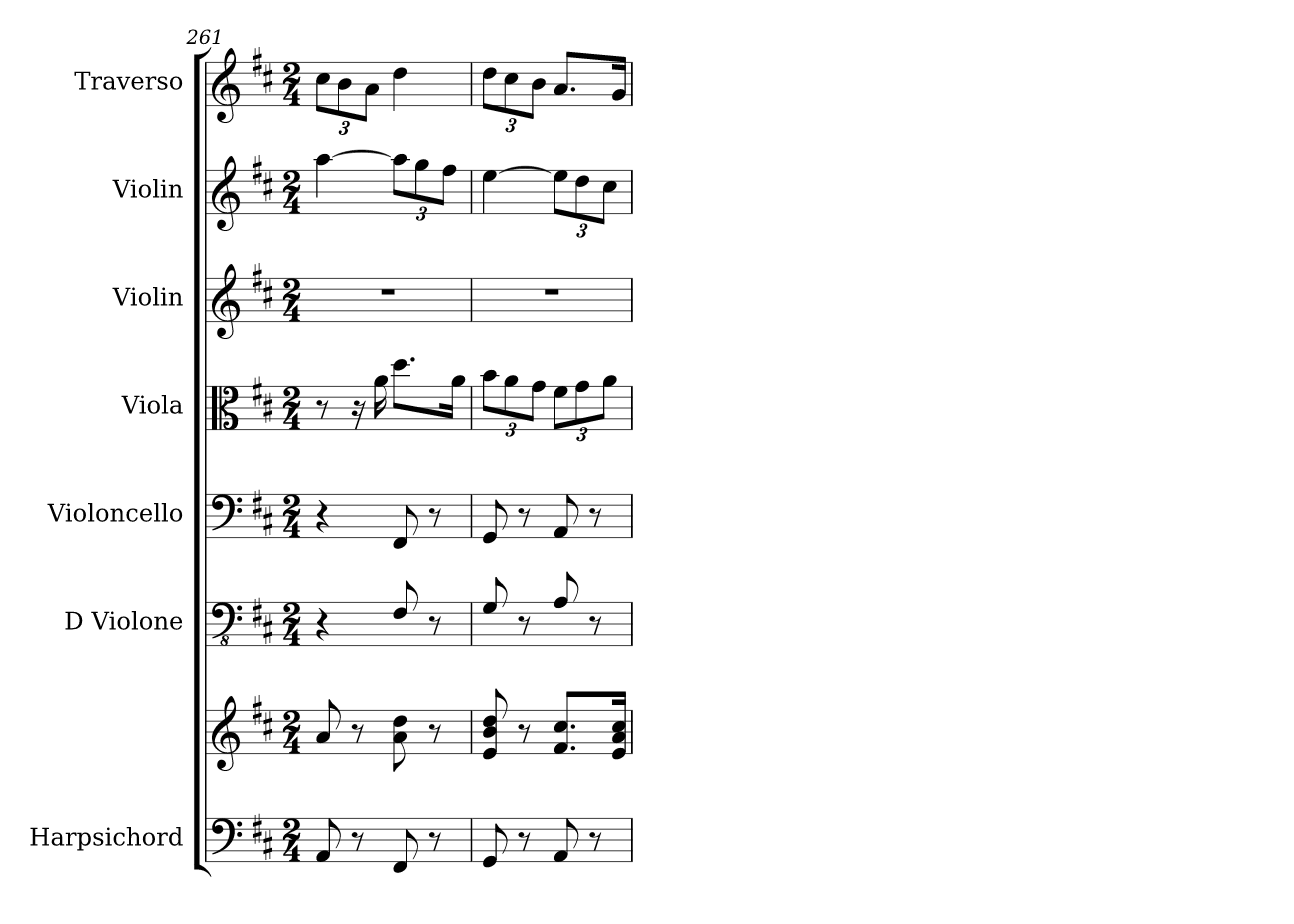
**kern	**kern	**kern	**kern	**kern	**kern	**kern	**kern
*part7	*part7	*part6	*part5	*part4	*part3	*part2	*part1
*staff8	*staff7	*staff6	*staff5	*staff4	*staff3	*staff2	*staff1
*I"Harpsichord	*	*I"D Violone	*I"Violoncello	*I"Viola	*I"Violin	*I"Violin	*I"Traverso
*I'Hch.	*	*I'D Vne.	*I'Vc.	*I'Vla.	*I'Vln.	*I'Vln.	*I'Trv.
*clefF4	*clefG2	*clefFv4	*clefF4	*clefC3	*clefG2	*clefG2	*clefG2
*	*	*ITrd7c12	*	*	*	*	*
*k[f#c#]	*k[f#c#]	*k[f#c#]	*k[f#c#]	*k[f#c#]	*k[f#c#]	*k[f#c#]	*k[f#c#]
*M2/4	*M2/4	*M2/4	*M2/4	*M2/4	*M2/4	*M2/4	*M2/4
*	*	*	*	*	*	*	*Xbrackettup
=261	=261	=261	=261	=261	=261	=261	=261
8AA/	8a/	4r	4r	8r	2r	[4aa\	12cc#\L
.	.	.	.	.	.	.	12b\
8r	8r	.	.	16r	.	.	.
.	.	.	.	.	.	.	12a\J
.	.	.	.	16a\	.	.	.
*	*	*	*	*	*	*Xbrackettup	*
8FF#/	8a\ 8dd\	8FFF#/	8FF#/	8.dd\L	.	12aa\L]	4dd\
.	.	.	.	.	.	12gg\	.
8r	8r	8r	8r	.	.	.	.
.	.	.	.	.	.	12ff#\J	.
.	.	.	.	16a\Jk	.	.	.
=262	=262	=262	=262	=262	=262	=262	=262
*	*	*	*	*Xbrackettup	*	*	*
8GG/	8e/ 8b/ 8dd/	8GGG/	8GG/	12b\L	2r	[4ee\	12dd\L
.	.	.	.	12a\	.	.	12cc#\
8r	8r	8r	8r	.	.	.	.
.	.	.	.	12g\J	.	.	12b\J
8AA/	8.f#/ 8.cc#/L	8AAA/	8AA/	12f#\L	.	12ee\L]	8.a/L
.	.	.	.	12g\	.	12dd\	.
8r	.	8r	8r	.	.	.	.
.	.	.	.	12a\J	.	12cc#\J	.
.	16e/ 16a/ 16cc#/Jk	.	.	.	.	.	16g/Jk
=	=	=	=	=	=	=	=
*-	*-	*-	*-	*-	*-	*-	*-
